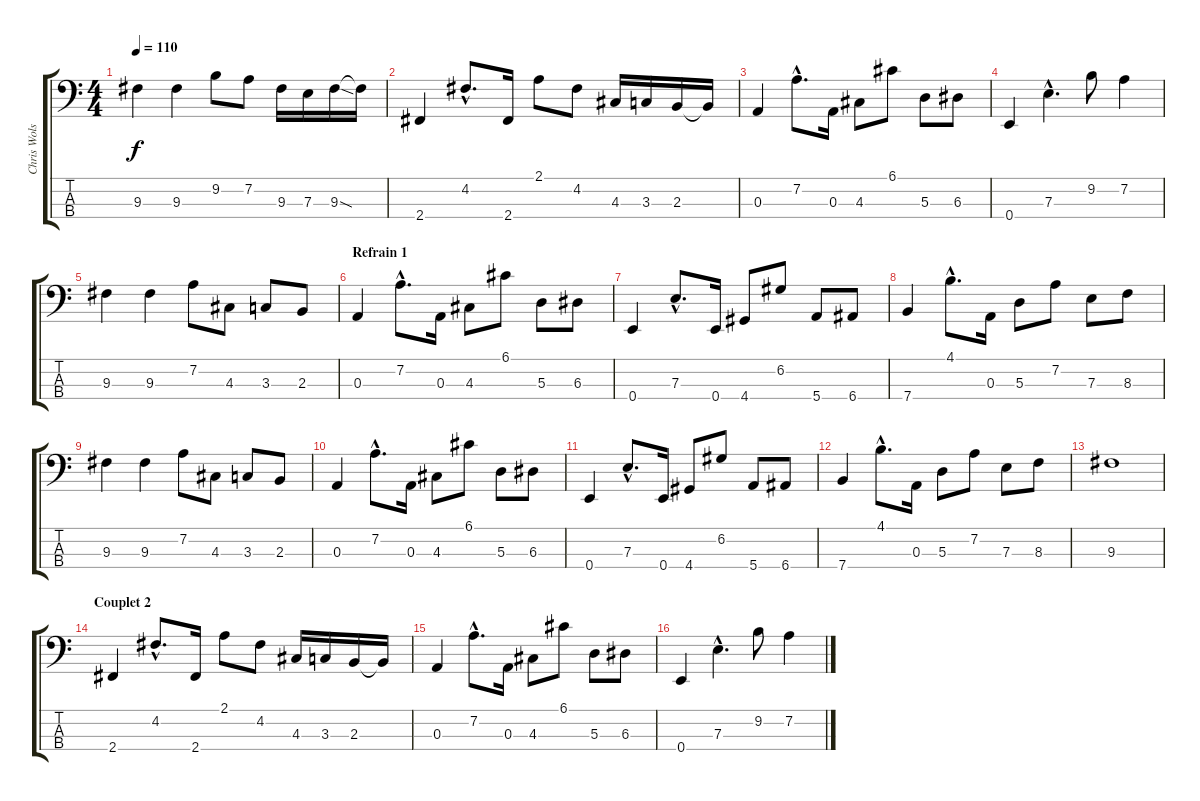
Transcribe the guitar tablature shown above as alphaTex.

\track ("Chris Wolstenholme - Basse" "Chris Wols") {instrument electricbassfinger}
\staff {score tabs}
\tuning (G2 D2 A1 E1) {hide}
\ts (4 4)
\tempo 110
\clef f4
\ks c
9.3.4{dy f} 9.3.4 9.2.8 7.2.8 9.3.16 7.3.16 9.3{sod}.16 9.3{t}.16 |
2.4.4 4.2{hac}.8{d} 2.4.16 2.1.8 4.2.8 4.3.16 3.3.16 2.3.16 2.3{t}.16 |
0.3.4 7.2{hac}.8{d} 0.3.16 4.3.8 6.1.8 5.3.8 6.3.8 |
0.4.4 7.3{hac}.4{d} 9.2.8 7.2.4 |
9.3.4 9.3.4 7.2.8 4.3.8 3.3.8 2.3.8 |
\section ("" "Refrain 1")
0.3.4 7.2{hac}.8{d} 0.3.16 4.3.8 6.1.8 5.3.8 6.3.8 |
0.4.4 7.3{hac}.8{d} 0.4.16 4.4.8 6.2.8 5.4.8 6.4.8 |
7.4.4 4.1{hac}.8{d} 0.3.16 5.3.8 7.2.8 7.3.8 8.3.8 |
9.3.4 9.3.4 7.2.8 4.3.8 3.3.8 2.3.8 |
0.3.4 7.2{hac}.8{d} 0.3.16 4.3.8 6.1.8 5.3.8 6.3.8 |
0.4.4 7.3{hac}.8{d} 0.4.16 4.4.8 6.2.8 5.4.8 6.4.8 |
7.4.4 4.1{hac}.8{d} 0.3.16 5.3.8 7.2.8 7.3.8 8.3.8 |
9.3.1 |
\section ("" "Couplet 2")
2.4.4 4.2{hac}.8{d} 2.4.16 2.1.8 4.2.8 4.3.16 3.3.16 2.3.16 2.3{t}.16 |
0.3.4 7.2{hac}.8{d} 0.3.16 4.3.8 6.1.8 5.3.8 6.3.8 |
0.4.4 7.3{hac}.4{d} 9.2.8 7.2.4
